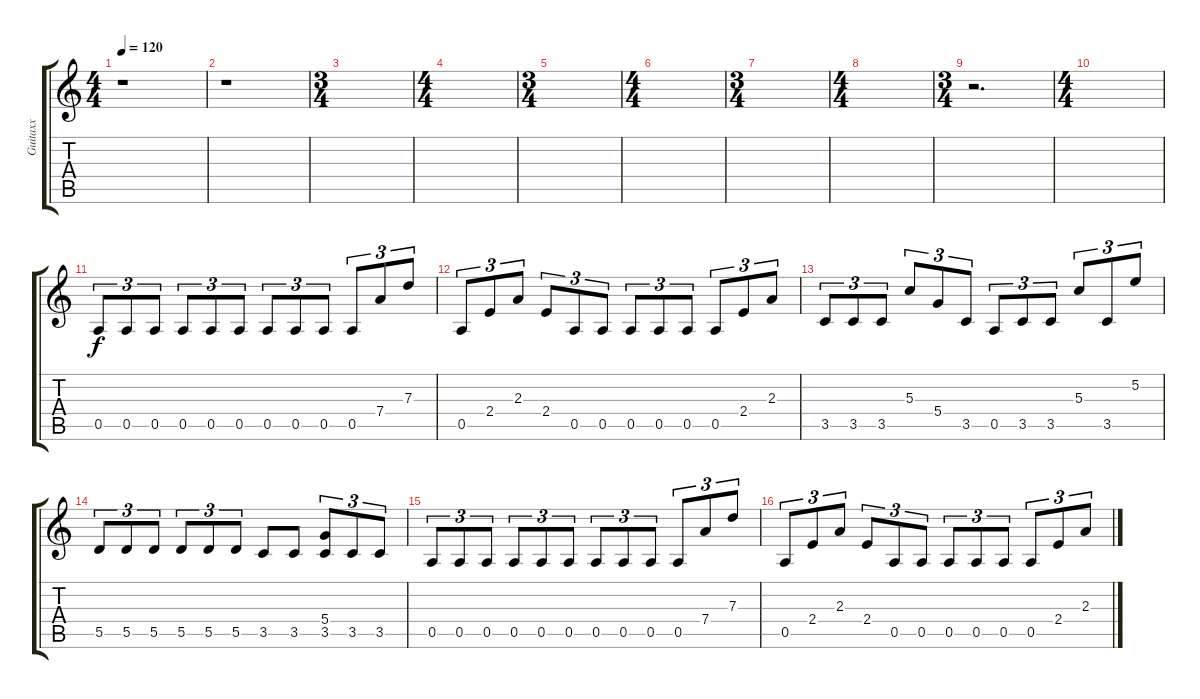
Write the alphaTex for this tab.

\track ("Guitaxx" "Guitaxx") {instrument distortionguitar}
\staff {score tabs}
\tuning (E4 B3 G3 D3 A2 E2) {hide}
\ts (4 4)
\tempo 120
\clef g2
\ks c
r.1{dy f instrument distortionguitar} |
r.1 |
\ts (3 4)
|
\ts (4 4)
|
\ts (3 4)
|
\ts (4 4)
|
\ts (3 4)
|
\ts (4 4)
|
\ts (3 4)
r.2{d} |
\ts (4 4)
|
0.5.8{tu (3 2)} 0.5.8{tu (3 2)} 0.5.8{tu (3 2)} 0.5.8{tu (3 2)} 0.5.8{tu (3 2)} 0.5.8{tu (3 2)} 0.5.8{tu (3 2)} 0.5.8{tu (3 2)} 0.5.8{tu (3 2)} 0.5.8{tu (3 2)} 7.4.8{tu (3 2)} 7.3.8{tu (3 2)} |
0.5.8{tu (3 2)} 2.4.8{tu (3 2)} 2.3.8{tu (3 2)} 2.4.8{tu (3 2)} 0.5.8{tu (3 2)} 0.5.8{tu (3 2)} 0.5.8{tu (3 2)} 0.5.8{tu (3 2)} 0.5.8{tu (3 2)} 0.5.8{tu (3 2)} 2.4.8{tu (3 2)} 2.3.8{tu (3 2)} |
3.5.8{tu (3 2)} 3.5.8{tu (3 2)} 3.5.8{tu (3 2)} 5.3.8{tu (3 2)} 5.4.8{tu (3 2)} 3.5.8{tu (3 2)} 0.5.8{tu (3 2)} 3.5.8{tu (3 2)} 3.5.8{tu (3 2)} 5.3.8{tu (3 2)} 3.5.8{tu (3 2)} 5.2.8{tu (3 2)} |
5.5.8{tu (3 2)} 5.5.8{tu (3 2)} 5.5.8{tu (3 2)} 5.5.8{tu (3 2)} 5.5.8{tu (3 2)} 5.5.8{tu (3 2)} 3.5.8 3.5.8 (5.4 3.5).8{tu (3 2)} 3.5.8{tu (3 2)} 3.5.8{tu (3 2)} |
0.5.8{tu (3 2)} 0.5.8{tu (3 2)} 0.5.8{tu (3 2)} 0.5.8{tu (3 2)} 0.5.8{tu (3 2)} 0.5.8{tu (3 2)} 0.5.8{tu (3 2)} 0.5.8{tu (3 2)} 0.5.8{tu (3 2)} 0.5.8{tu (3 2)} 7.4.8{tu (3 2)} 7.3.8{tu (3 2)} |
0.5.8{tu (3 2)} 2.4.8{tu (3 2)} 2.3.8{tu (3 2)} 2.4.8{tu (3 2)} 0.5.8{tu (3 2)} 0.5.8{tu (3 2)} 0.5.8{tu (3 2)} 0.5.8{tu (3 2)} 0.5.8{tu (3 2)} 0.5.8{tu (3 2)} 2.4.8{tu (3 2)} 2.3.8{tu (3 2)}
